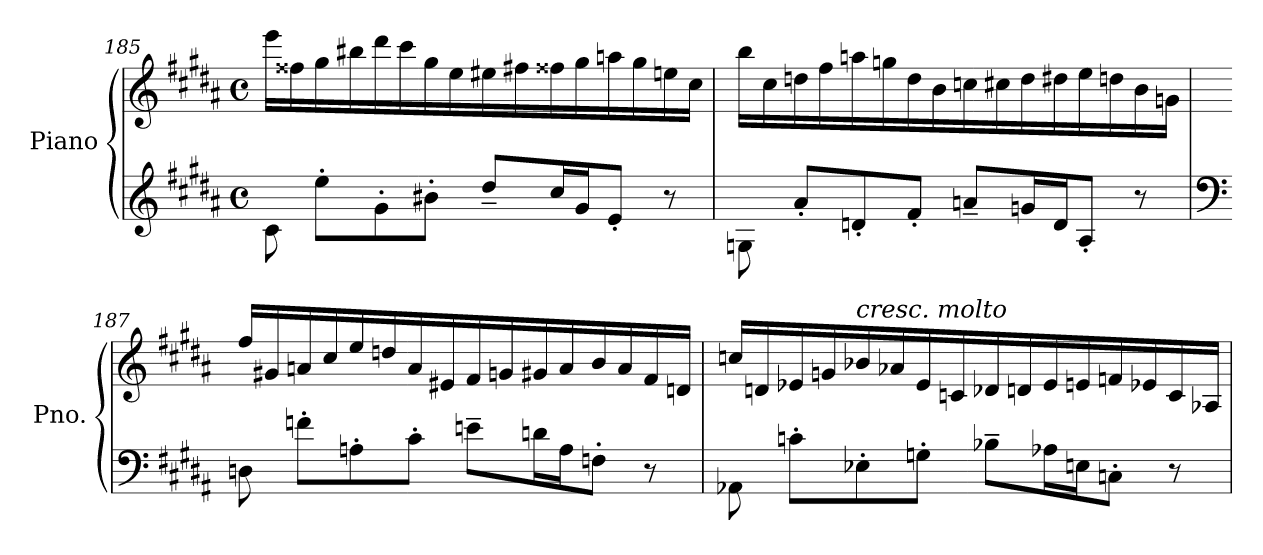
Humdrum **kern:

**kern	**kern
*part1	*part1
*staff2	*staff1
*I"Piano	*
*I'Pno.	*
!!LO:LB:g=z
*clefG2	*clefG2
*k[f#c#g#d#a#]	*k[f#c#g#d#a#]
*M4/4	*M4/4
*met(c)	*met(c)
=185	=185
8c#\	16eee\LL
.	16ff##X\
8ee'\L	16gg#\
.	16bb#X\
8g#'\	16ddd#\
.	16ccc#\
8b#X'\J	16gg#\
.	16ee\
8dd#~/L	16ee#X\
.	16ff#X\
16cc#/L	16ff##X\
16g#/J	16gg#\
8e'/J	16aan\
.	16gg#\
8r	16een\
.	16cc#\JJ
=186	=186
8Gn\	16bb\LL
.	16cc#\
8a#'/L	16ddn\
.	16ff#\
8dn'/	16aan\
.	16ggn\
8f#'/J	16dd\
.	16b\
8an~/L	16ccn\
.	16cc#X\
16gn/L	16dd\
16d/J	16dd#X\
8A#'/J	16ee\
.	16ddn\
8r	16b\
.	16gn\JJ
!!LO:LB:g=z
=187	=187
*clefF4	*
8Dn\	16ff#/LL
.	16g#X/
8fn'\L	16an/
.	16cc#/
8An'\	16ee/
.	16ddn/
8c#'\J	16a/
.	16e#X/
8en~\L	16f#/
.	16gn/
16dn\L	16g#X/
16A\J	16a/
8Fn'\J	16b/
.	16a/
8r	16f#/
.	16dn/JJ
!!LO:PB:g=z
=188	=188
*	*MM165
8AA-X\	16ccn/LL
.	16dn/
8cn'\L	16e-X/
.	16gn/
!	!LO:TX:a:i:t=cresc. molto
8E-X'\	16b-X/
.	16a-X/
8Gn'\J	16e-/
.	16cn/
8B-X~\L	16d-X/
.	16dn/
16A-X\L	16e-/
16En\J	16en/
8Cn'\J	16fn/
.	16e-X/
8r	16c/
.	16A-X/JJ
=	=
*-	*-
